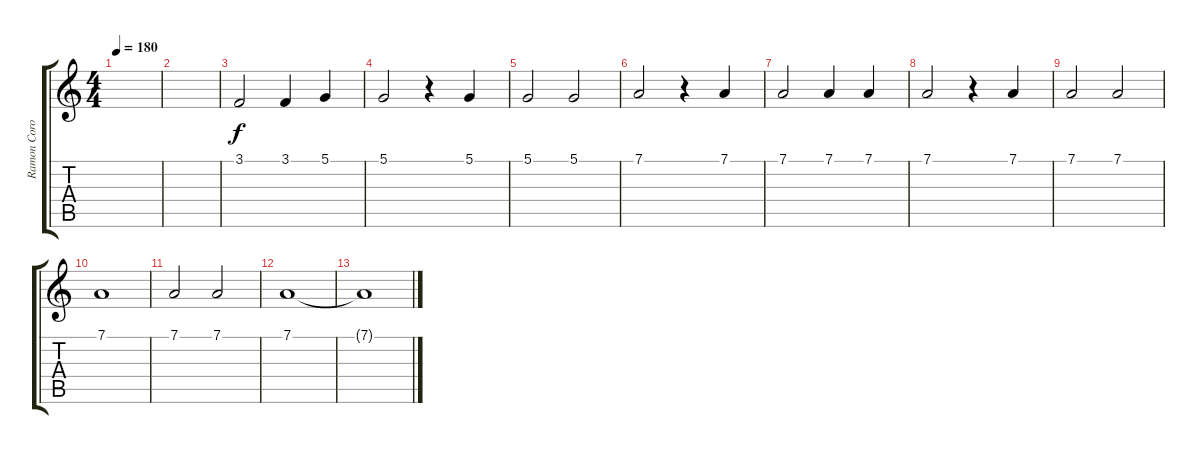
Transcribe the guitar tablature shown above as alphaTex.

\track ("Ramon Coros1" "Ramon Coro") {instrument lead6voice}
\staff {score tabs}
\tuning (D4 A3 F3 C3 G2 D2) {hide}
\ts (4 4)
\tempo 180
\clef g2
\ks c
|
|
3.1.2{volume 12} 3.1.4 5.1.4 |
5.1.2 r.4 5.1.4 |
5.1.2 5.1.2 |
7.1.2 r.4 7.1.4 |
7.1.2 7.1.4 7.1.4 |
7.1.2 r.4 7.1.4 |
7.1.2 7.1.2 |
7.1.1 |
7.1.2 7.1.2 |
7.1.1 |
7.1{t}.1
